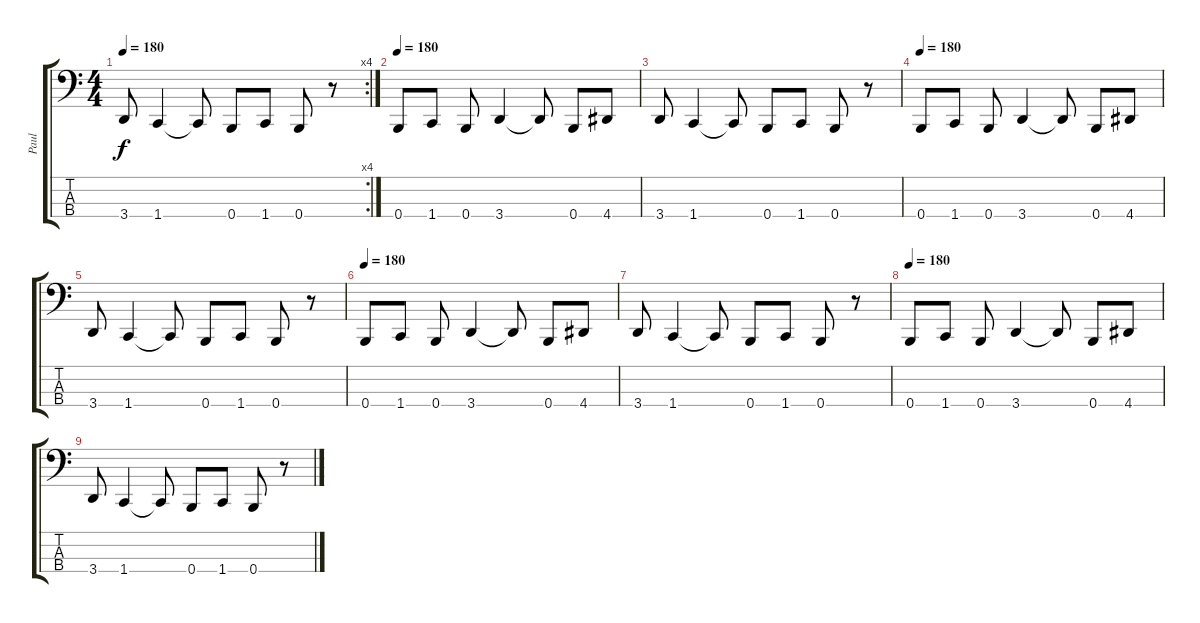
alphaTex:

\track ("Paul" "Paul") {instrument electricbasspick}
\staff {score tabs}
\tuning (E2 B1 Gb1 B0) {hide}
\rc 4
\ts (4 4)
\tempo 180
\clef f4
\ks c
3.4.8{dy f} 1.4.4 1.4{t}.8 0.4.8 1.4.8 0.4.8 r.8 |
\tempo 180
0.4.8 1.4.8 0.4.8 3.4.4 3.4{t}.8 0.4.8 4.4.8 |
3.4.8 1.4.4 1.4{t}.8 0.4.8 1.4.8 0.4.8 r.8 |
\tempo 180
0.4.8 1.4.8 0.4.8 3.4.4 3.4{t}.8 0.4.8 4.4.8 |
3.4.8 1.4.4 1.4{t}.8 0.4.8 1.4.8 0.4.8 r.8 |
\tempo 180
0.4.8 1.4.8 0.4.8 3.4.4 3.4{t}.8 0.4.8 4.4.8 |
3.4.8 1.4.4 1.4{t}.8 0.4.8 1.4.8 0.4.8 r.8 |
\tempo 180
0.4.8 1.4.8 0.4.8 3.4.4 3.4{t}.8 0.4.8 4.4.8 |
3.4.8 1.4.4 1.4{t}.8 0.4.8 1.4.8 0.4.8 r.8
